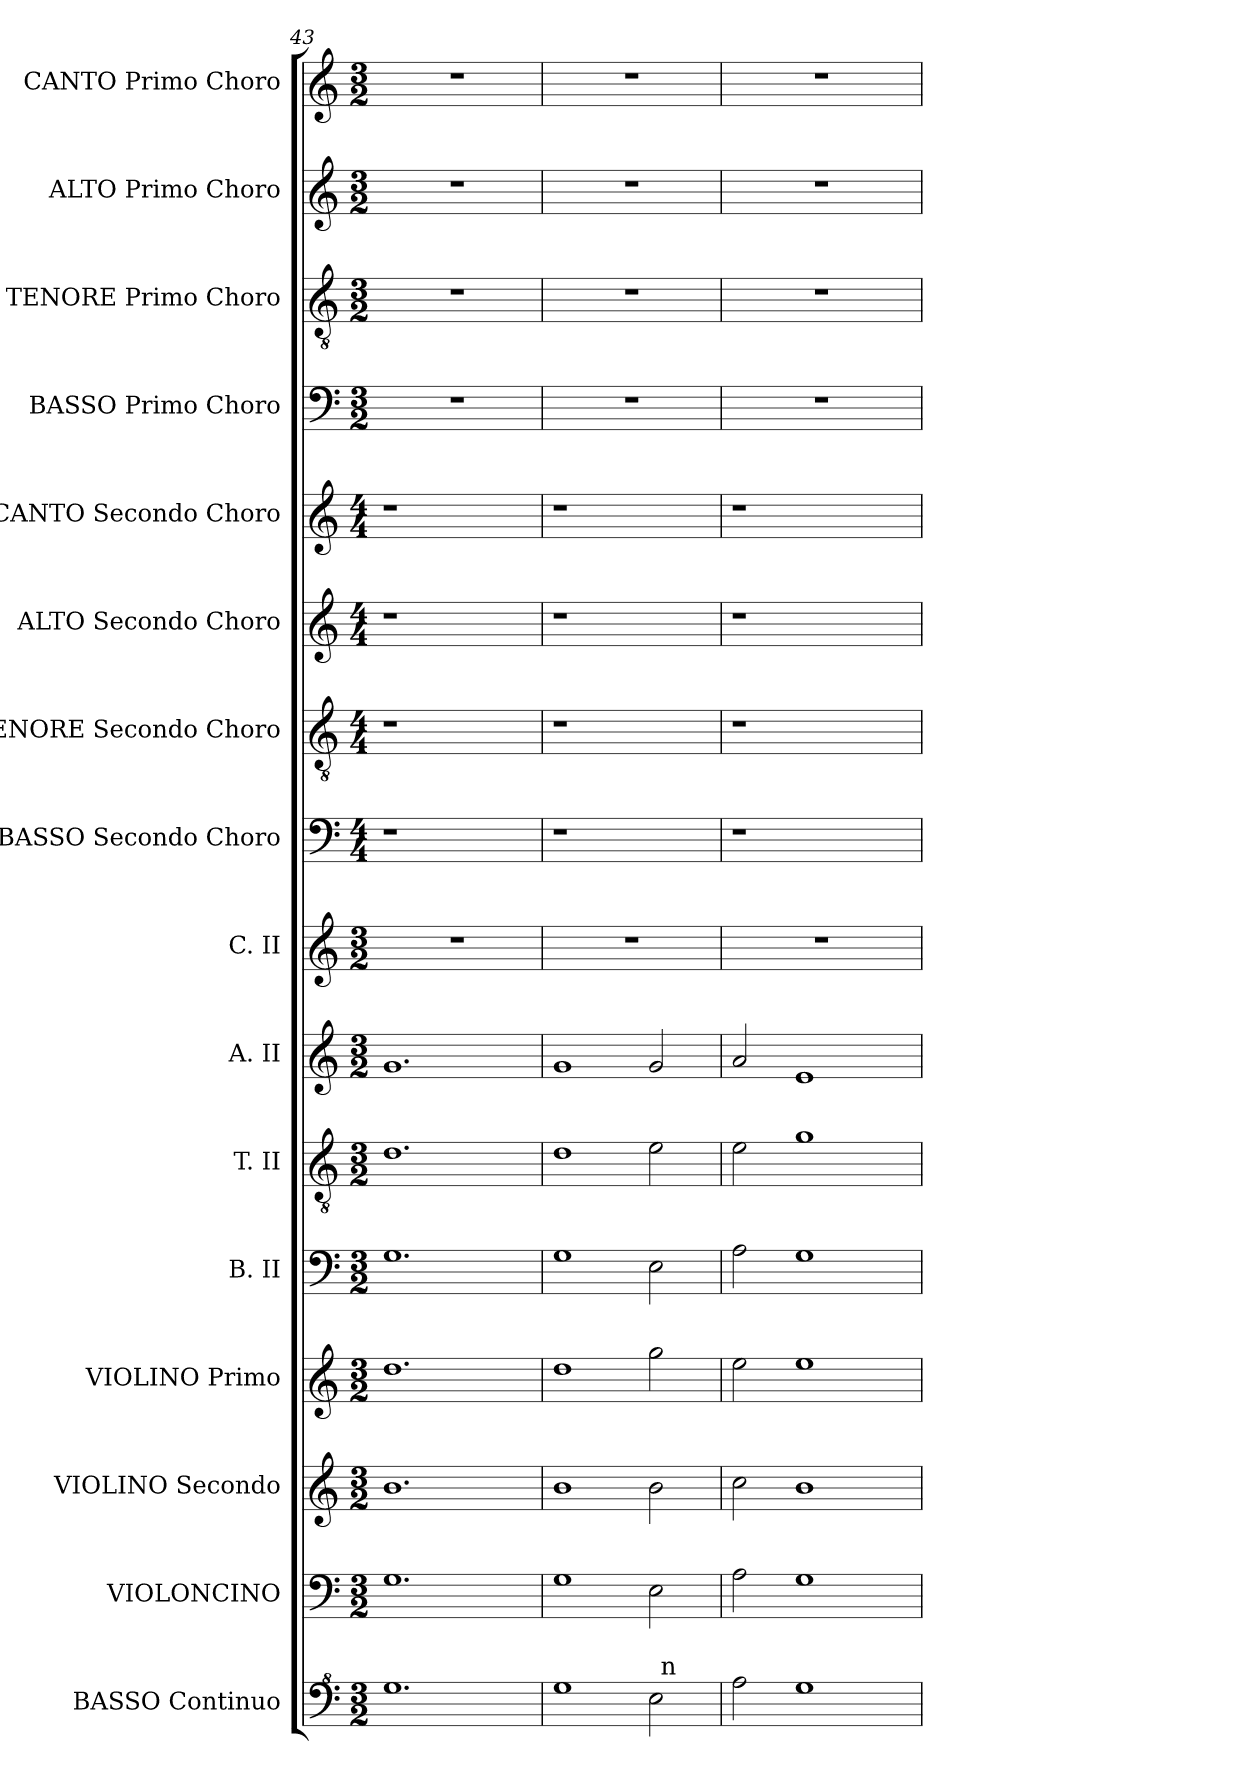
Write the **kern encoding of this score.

**kern	**kern	**kern	**kern	**kern	**kern	**kern	**kern	**kern	**kern	**kern	**kern	**kern	**kern	**kern	**kern
*part16	*part15	*part14	*part13	*part12	*part11	*part10	*part9	*part8	*part7	*part6	*part5	*part4	*part3	*part2	*part1
*staff16	*staff15	*staff14	*staff13	*staff12	*staff11	*staff10	*staff9	*staff8	*staff7	*staff6	*staff5	*staff4	*staff3	*staff2	*staff1
*I"BASSO Continuo	*I"VIOLONCINO	*I"VIOLINO Secondo	*I"VIOLINO Primo	*I"B. II	*I"T. II	*I"A. II	*I"C. II	*I"BASSO Secondo Choro	*I"TENORE Secondo Choro	*I"ALTO Secondo Choro	*I"CANTO Secondo Choro	*I"BASSO Primo Choro	*I"TENORE Primo Choro	*I"ALTO Primo Choro	*I"CANTO Primo Choro
*I'B. c.	*I'Vc.	*	*I'Vn. I	*I'B. II	*I'T. II	*I'A. II	*I'C. II	*	*I'Ch	*I'Ch	*I'Ch	*I'B. I	*I'T. I	*I'A. I	*I'C. I
*clefF^4	*clefF4	*clefG2	*clefG2	*clefF4	*clefGv2	*clefG2	*clefG2	*clefF4	*clefGv2	*clefG2	*clefG2	*clefF4	*clefGv2	*clefG2	*clefG2
*ITrd7c12	*	*	*	*	*	*	*	*ITrd7c12	*	*	*	*	*	*	*
*k[]	*k[]	*k[]	*k[]	*k[]	*k[]	*k[]	*k[]	*k[]	*k[]	*k[]	*k[]	*k[]	*k[]	*k[]	*k[]
*C:	*C:	*C:	*C:	*C:	*C:	*C:	*C:	*C:	*C:	*C:	*C:	*C:	*C:	*C:	*C:
*M3/2	*M3/2	*M3/2	*M3/2	*M3/2	*M3/2	*M3/2	*M3/2	*M4/4	*M4/4	*M4/4	*M4/4	*M3/2	*M3/2	*M3/2	*M3/2
=43	=43	=43	=43	=43	=43	=43	=43	=43	=43	=43	=43	=43	=43	=43	=43
!	!	!	!	!	!	!	!LO:N:vis=1	!	!	!	!	!LO:N:vis=1	!LO:N:vis=1	!LO:N:vis=1	!LO:N:vis=1
1.G	1.G	1.b	1.dd	1.G	1.d	1.g	1.r	1r	1r	1r	1r	1.r	1.r	1.r	1.r
.	.	.	.	.	.	.	.	2ryy	2ryy	2ryy	2ryy	.	.	.	.
=44	=44	=44	=44	=44	=44	=44	=44	=44	=44	=44	=44	=44	=44	=44	=44
!	!	!	!	!	!	!	!LO:N:vis=1	!	!	!	!	!LO:N:vis=1	!LO:N:vis=1	!LO:N:vis=1	!LO:N:vis=1
*^	*	*	*	*	*	*	*	*	*	*	*	*	*	*	*
1G	1ryy	1G	1b	1dd	1G	1d	1g	1.r	1r	1r	1r	1r	1.r	1.r	1.r	1.r
2E\	32ryy	2E\	2b\	2gg\	2E\	2e\	2g/	.	2ryy	2ryy	2ryy	2ryy	.	.	.	.
!	!LO:TX:a:t=n	!	!	!	!	!	!	!	!	!	!	!	!	!	!	!
.	4...ryy	.	.	.	.	.	.	.	.	.	.	.	.	.	.	.
=45	=45	=45	=45	=45	=45	=45	=45	=45	=45	=45	=45	=45	=45	=45	=45	=45
!	!	!	!	!	!	!	!	!LO:N:vis=1	!	!	!	!	!LO:N:vis=1	!LO:N:vis=1	!LO:N:vis=1	!LO:N:vis=1
*v	*v	*	*	*	*	*	*	*	*	*	*	*	*	*	*	*
2A\	2A\	2cc\	2ee\	2A\	2e\	2a/	1.r	1r	1r	1r	1r	1.r	1.r	1.r	1.r
1G>	1G	1b	1ee	1G	1g	1e	.	.	.	.	.	.	.	.	.
.	.	.	.	.	.	.	.	2ryy	2ryy	2ryy	2ryy	.	.	.	.
=	=	=	=	=	=	=	=	=	=	=	=	=	=	=	=
*-	*-	*-	*-	*-	*-	*-	*-	*-	*-	*-	*-	*-	*-	*-	*-
